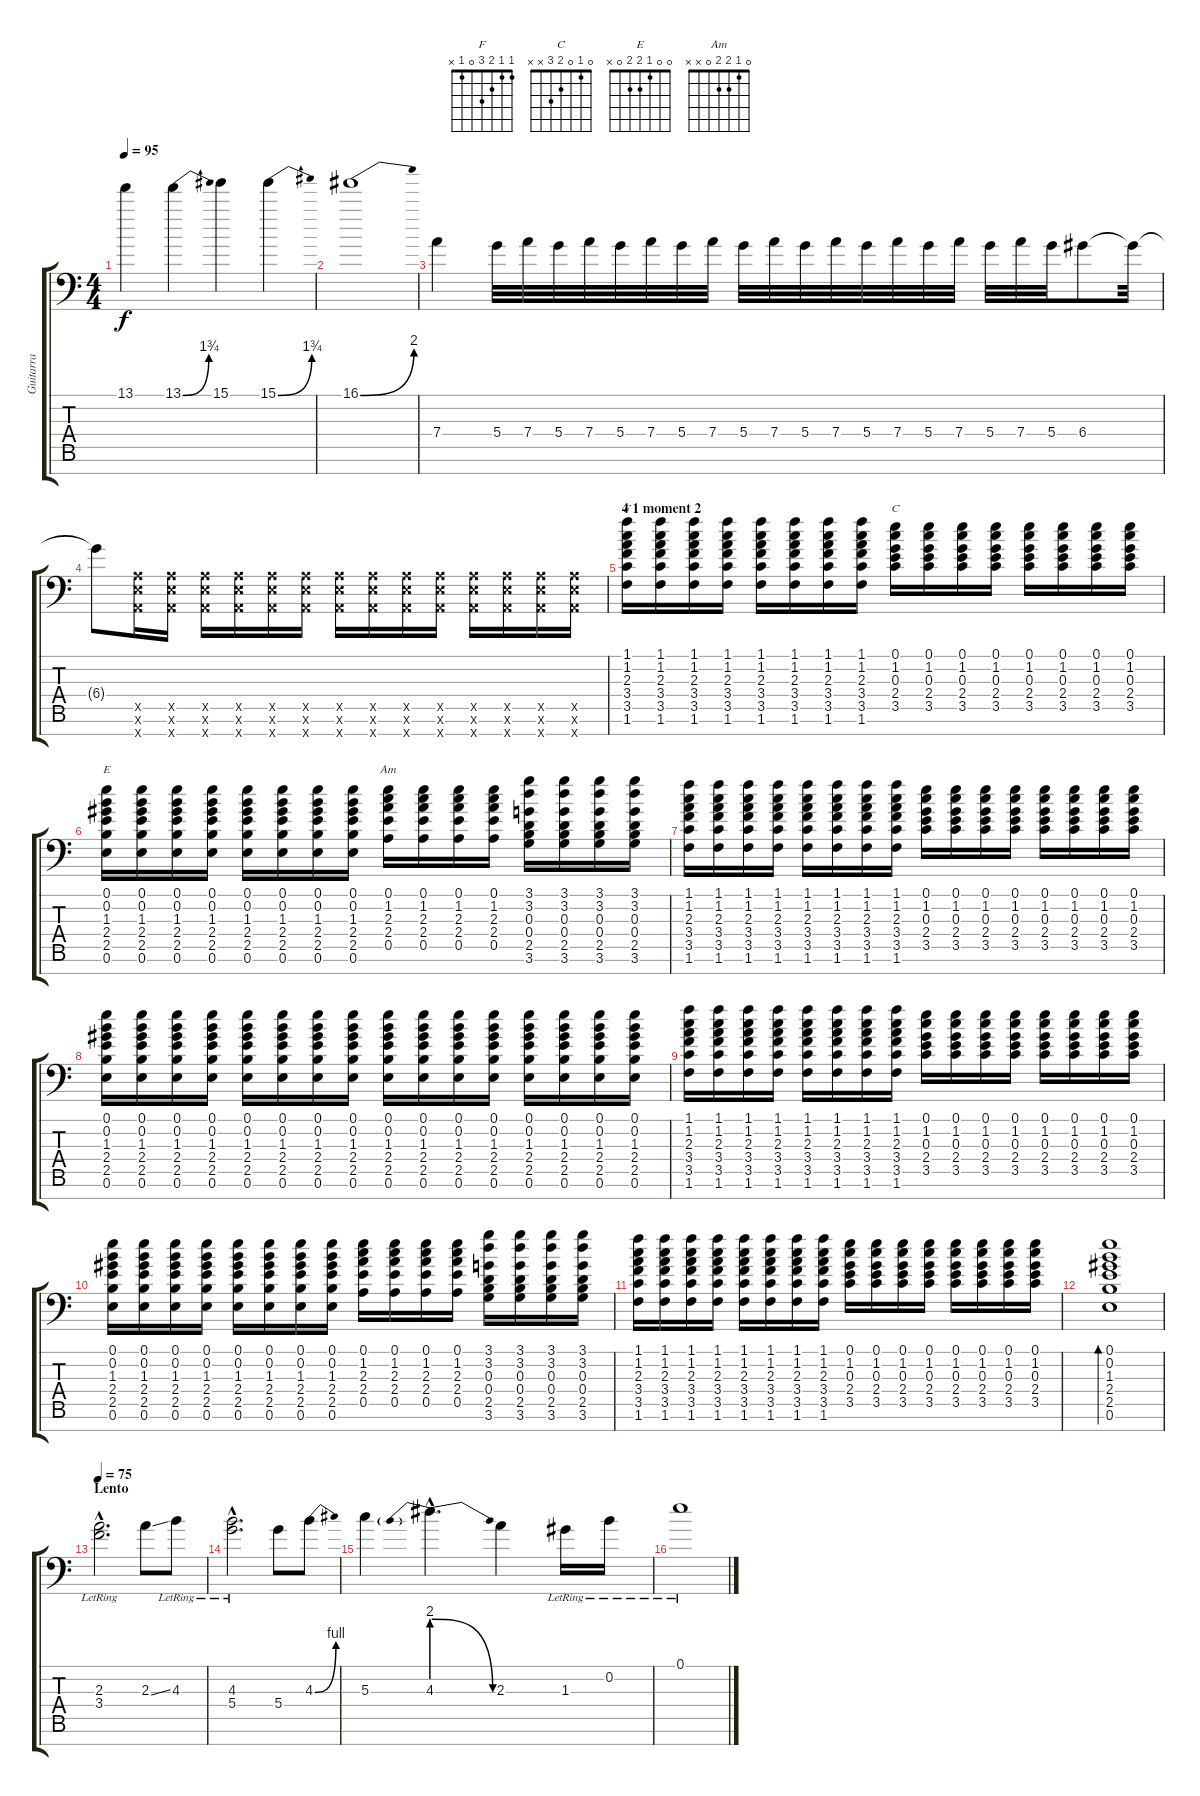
\track ("Guitarra" "Guitarra") {instrument distortionguitar}
\staff {score tabs}
\tuning (E4 B3 G3 D3 A2 E2 A1) {hide}
\chord ("F" 1 1 2 3 0 1 x)
\chord ("C" 0 1 0 2 3 x x)
\chord ("E" 0 0 1 2 2 0 x)
\chord ("Am" 0 1 2 2 0 x x)
\ts (4 4)
\tempo 95
\clef f4
\ks c
13.1.4{dy f} 13.1{be (bend 0 0 60 7)}.4 15.1.4 15.1{be (bend 0 0 60 7)}.4 |
16.1{be (bend 0 0 60 8)}.1 |
7.4.4 5.4.32 7.4.32 5.4.32 7.4.32 5.4.32 7.4.32 5.4.32 7.4.32 5.4.32 7.4.32 5.4.32 7.4.32 5.4.32 7.4.32 5.4.32 7.4.32 5.4.32 7.4.32 5.4.32 6.4.8 6.4{t}.32 |
6.4{t}.8 (0.5{x} 0.6{x} 0.7{x}).16 (0.5{x} 0.6{x} 0.7{x}).16 (0.5{x} 0.6{x} 0.7{x}).16 (0.5{x} 0.6{x} 0.7{x}).16 (0.5{x} 0.6{x} 0.7{x}).16 (0.5{x} 0.6{x} 0.7{x}).16 (0.5{x} 0.6{x} 0.7{x}).16 (0.5{x} 0.6{x} 0.7{x}).16 (0.5{x} 0.6{x} 0.7{x}).16 (0.5{x} 0.6{x} 0.7{x}).16 (0.5{x} 0.6{x} 0.7{x}).16 (0.5{x} 0.6{x} 0.7{x}).16 (0.5{x} 0.6{x} 0.7{x}).16 (0.5{x} 0.6{x} 0.7{x}).16 |
\section ("" "4 1 moment 2")
(1.1 1.2 2.3 3.4 3.5 1.6).16{ch "F" volume 10} (1.1 1.2 2.3 3.4 3.5 1.6).16 (1.1 1.2 2.3 3.4 3.5 1.6).16 (1.1 1.2 2.3 3.4 3.5 1.6).16 (1.1 1.2 2.3 3.4 3.5 1.6).16 (1.1 1.2 2.3 3.4 3.5 1.6).16 (1.1 1.2 2.3 3.4 3.5 1.6).16 (1.1 1.2 2.3 3.4 3.5 1.6).16 (0.1 1.2 0.3 2.4 3.5).16{ch "C"} (0.1 1.2 0.3 2.4 3.5).16 (0.1 1.2 0.3 2.4 3.5).16 (0.1 1.2 0.3 2.4 3.5).16 (0.1 1.2 0.3 2.4 3.5).16 (0.1 1.2 0.3 2.4 3.5).16 (0.1 1.2 0.3 2.4 3.5).16 (0.1 1.2 0.3 2.4 3.5).16 |
(0.1 0.2 1.3 2.4 2.5 0.6).16{ch "E"} (0.1 0.2 1.3 2.4 2.5 0.6).16 (0.1 0.2 1.3 2.4 2.5 0.6).16 (0.1 0.2 1.3 2.4 2.5 0.6).16 (0.1 0.2 1.3 2.4 2.5 0.6).16 (0.1 0.2 1.3 2.4 2.5 0.6).16 (0.1 0.2 1.3 2.4 2.5 0.6).16 (0.1 0.2 1.3 2.4 2.5 0.6).16 (0.1 1.2 2.3 2.4 0.5).16{ch "Am"} (0.1 1.2 2.3 2.4 0.5).16 (0.1 1.2 2.3 2.4 0.5).16 (0.1 1.2 2.3 2.4 0.5).16 (3.1 3.2 0.3 0.4 2.5 3.6).16 (3.1 3.2 0.3 0.4 2.5 3.6).16 (3.1 3.2 0.3 0.4 2.5 3.6).16 (3.1 3.2 0.3 0.4 2.5 3.6).16 |
(1.1 1.2 2.3 3.4 3.5 1.6).16{volume 10} (1.1 1.2 2.3 3.4 3.5 1.6).16 (1.1 1.2 2.3 3.4 3.5 1.6).16 (1.1 1.2 2.3 3.4 3.5 1.6).16 (1.1 1.2 2.3 3.4 3.5 1.6).16 (1.1 1.2 2.3 3.4 3.5 1.6).16 (1.1 1.2 2.3 3.4 3.5 1.6).16 (1.1 1.2 2.3 3.4 3.5 1.6).16 (0.1 1.2 0.3 2.4 3.5).16 (0.1 1.2 0.3 2.4 3.5).16 (0.1 1.2 0.3 2.4 3.5).16 (0.1 1.2 0.3 2.4 3.5).16 (0.1 1.2 0.3 2.4 3.5).16 (0.1 1.2 0.3 2.4 3.5).16 (0.1 1.2 0.3 2.4 3.5).16 (0.1 1.2 0.3 2.4 3.5).16 |
(0.1 0.2 1.3 2.4 2.5 0.6).16 (0.1 0.2 1.3 2.4 2.5 0.6).16 (0.1 0.2 1.3 2.4 2.5 0.6).16 (0.1 0.2 1.3 2.4 2.5 0.6).16 (0.1 0.2 1.3 2.4 2.5 0.6).16 (0.1 0.2 1.3 2.4 2.5 0.6).16 (0.1 0.2 1.3 2.4 2.5 0.6).16 (0.1 0.2 1.3 2.4 2.5 0.6).16 (0.1 0.2 1.3 2.4 2.5 0.6).16 (0.1 0.2 1.3 2.4 2.5 0.6).16 (0.1 0.2 1.3 2.4 2.5 0.6).16 (0.1 0.2 1.3 2.4 2.5 0.6).16 (0.1 0.2 1.3 2.4 2.5 0.6).16 (0.1 0.2 1.3 2.4 2.5 0.6).16 (0.1 0.2 1.3 2.4 2.5 0.6).16 (0.1 0.2 1.3 2.4 2.5 0.6).16 |
(1.1 1.2 2.3 3.4 3.5 1.6).16{volume 10} (1.1 1.2 2.3 3.4 3.5 1.6).16 (1.1 1.2 2.3 3.4 3.5 1.6).16 (1.1 1.2 2.3 3.4 3.5 1.6).16 (1.1 1.2 2.3 3.4 3.5 1.6).16 (1.1 1.2 2.3 3.4 3.5 1.6).16 (1.1 1.2 2.3 3.4 3.5 1.6).16 (1.1 1.2 2.3 3.4 3.5 1.6).16 (0.1 1.2 0.3 2.4 3.5).16 (0.1 1.2 0.3 2.4 3.5).16 (0.1 1.2 0.3 2.4 3.5).16 (0.1 1.2 0.3 2.4 3.5).16 (0.1 1.2 0.3 2.4 3.5).16 (0.1 1.2 0.3 2.4 3.5).16 (0.1 1.2 0.3 2.4 3.5).16 (0.1 1.2 0.3 2.4 3.5).16 |
(0.1 0.2 1.3 2.4 2.5 0.6).16 (0.1 0.2 1.3 2.4 2.5 0.6).16 (0.1 0.2 1.3 2.4 2.5 0.6).16 (0.1 0.2 1.3 2.4 2.5 0.6).16 (0.1 0.2 1.3 2.4 2.5 0.6).16 (0.1 0.2 1.3 2.4 2.5 0.6).16 (0.1 0.2 1.3 2.4 2.5 0.6).16 (0.1 0.2 1.3 2.4 2.5 0.6).16 (0.1 1.2 2.3 2.4 0.5).16 (0.1 1.2 2.3 2.4 0.5).16 (0.1 1.2 2.3 2.4 0.5).16 (0.1 1.2 2.3 2.4 0.5).16 (3.1 3.2 0.3 0.4 2.5 3.6).16 (3.1 3.2 0.3 0.4 2.5 3.6).16 (3.1 3.2 0.3 0.4 2.5 3.6).16 (3.1 3.2 0.3 0.4 2.5 3.6).16 |
(1.1 1.2 2.3 3.4 3.5 1.6).16{volume 10} (1.1 1.2 2.3 3.4 3.5 1.6).16 (1.1 1.2 2.3 3.4 3.5 1.6).16 (1.1 1.2 2.3 3.4 3.5 1.6).16 (1.1 1.2 2.3 3.4 3.5 1.6).16 (1.1 1.2 2.3 3.4 3.5 1.6).16 (1.1 1.2 2.3 3.4 3.5 1.6).16 (1.1 1.2 2.3 3.4 3.5 1.6).16 (0.1 1.2 0.3 2.4 3.5).16 (0.1 1.2 0.3 2.4 3.5).16 (0.1 1.2 0.3 2.4 3.5).16 (0.1 1.2 0.3 2.4 3.5).16 (0.1 1.2 0.3 2.4 3.5).16 (0.1 1.2 0.3 2.4 3.5).16 (0.1 1.2 0.3 2.4 3.5).16 (0.1 1.2 0.3 2.4 3.5).16 |
(0.1 0.2 1.3 2.4 2.5 0.6).1{bd 240} |
\section ("" "Lento")
\tempo 75
(2.3{hac lr} 3.4{hac lr}).2{d instrument overdrivenguitar} 2.3{ss}.8 4.3{lr}.8 |
(4.3{hac lr} 5.4{hac lr}).2{d} 5.4.8 4.3{be (bend 0 0 60 4)}.8 |
5.3.4 4.3{be (prebendrelease 0 8 60 0) hac}.4{d} 2.3.4 1.3{lr}.16 0.2{lr}.16 |
0.1{lr}.1
